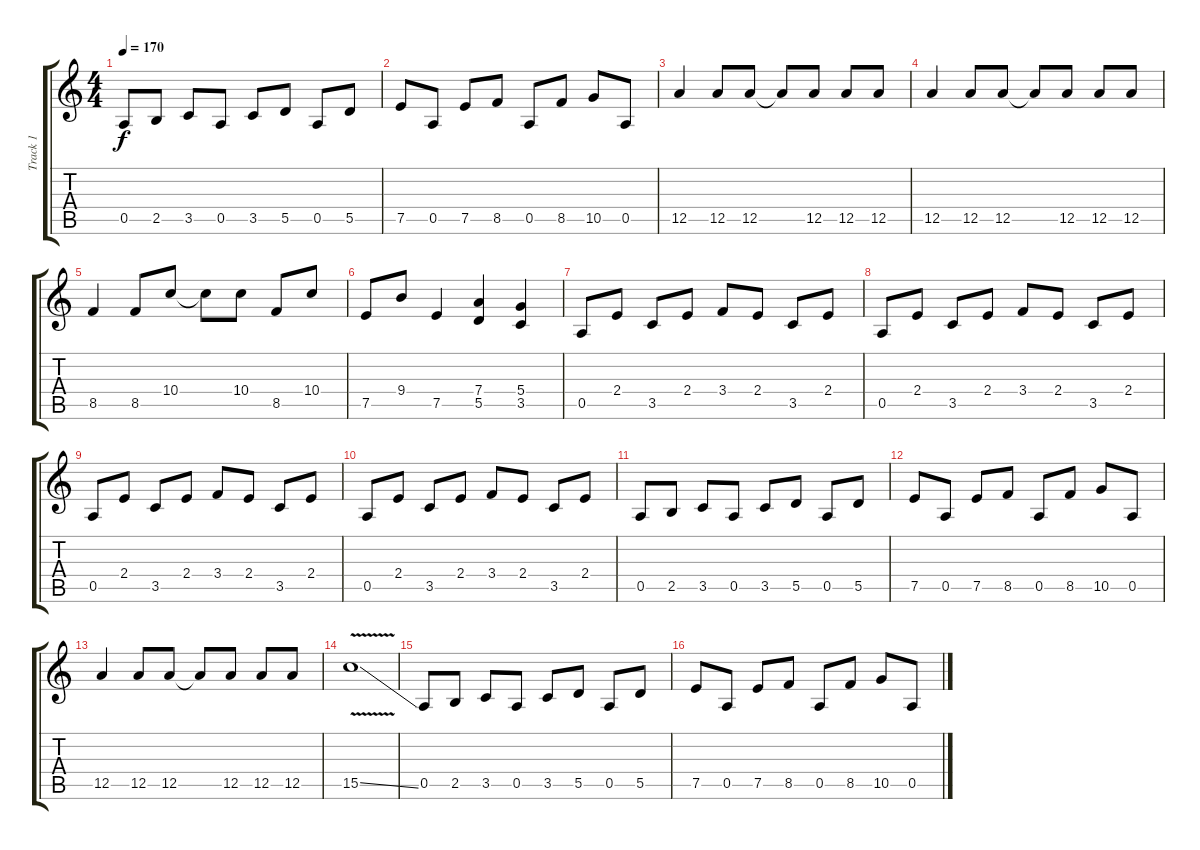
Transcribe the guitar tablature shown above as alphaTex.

\track ("Track 1" "Track 1") {instrument electricguitarjazz}
\staff {score tabs}
\tuning (E4 B3 G3 D3 A2 E2) {hide}
\ts (4 4)
\tempo 170
\clef g2
\ks c
0.5.8{dy f} 2.5.8 3.5.8 0.5.8 3.5.8 5.5.8 0.5.8 5.5.8 |
7.5.8 0.5.8 7.5.8 8.5.8 0.5.8 8.5.8 10.5.8 0.5.8 |
12.5.4 12.5.8 12.5.8 12.5{t}.8 12.5.8 12.5.8 12.5.8 |
12.5.4 12.5.8 12.5.8 12.5{t}.8 12.5.8 12.5.8 12.5.8 |
8.5.4 8.5.8 10.4.8 10.4{t}.8 10.4.8 8.5.8 10.4.8 |
7.5.8 9.4.8 7.5.4 (7.4 5.5).4 (5.4 3.5).4 |
0.5.8 2.4.8 3.5.8 2.4.8 3.4.8 2.4.8 3.5.8 2.4.8 |
0.5.8 2.4.8 3.5.8 2.4.8 3.4.8 2.4.8 3.5.8 2.4.8 |
0.5.8 2.4.8 3.5.8 2.4.8 3.4.8 2.4.8 3.5.8 2.4.8 |
0.5.8 2.4.8 3.5.8 2.4.8 3.4.8 2.4.8 3.5.8 2.4.8 |
0.5.8 2.5.8 3.5.8 0.5.8 3.5.8 5.5.8 0.5.8 5.5.8 |
7.5.8 0.5.8 7.5.8 8.5.8 0.5.8 8.5.8 10.5.8 0.5.8 |
12.5.4 12.5.8 12.5.8 12.5{t}.8 12.5.8 12.5.8 12.5.8 |
15.5{v ss}.1 |
0.5.8 2.5.8 3.5.8 0.5.8 3.5.8 5.5.8 0.5.8 5.5.8 |
7.5.8 0.5.8 7.5.8 8.5.8 0.5.8 8.5.8 10.5.8 0.5.8
